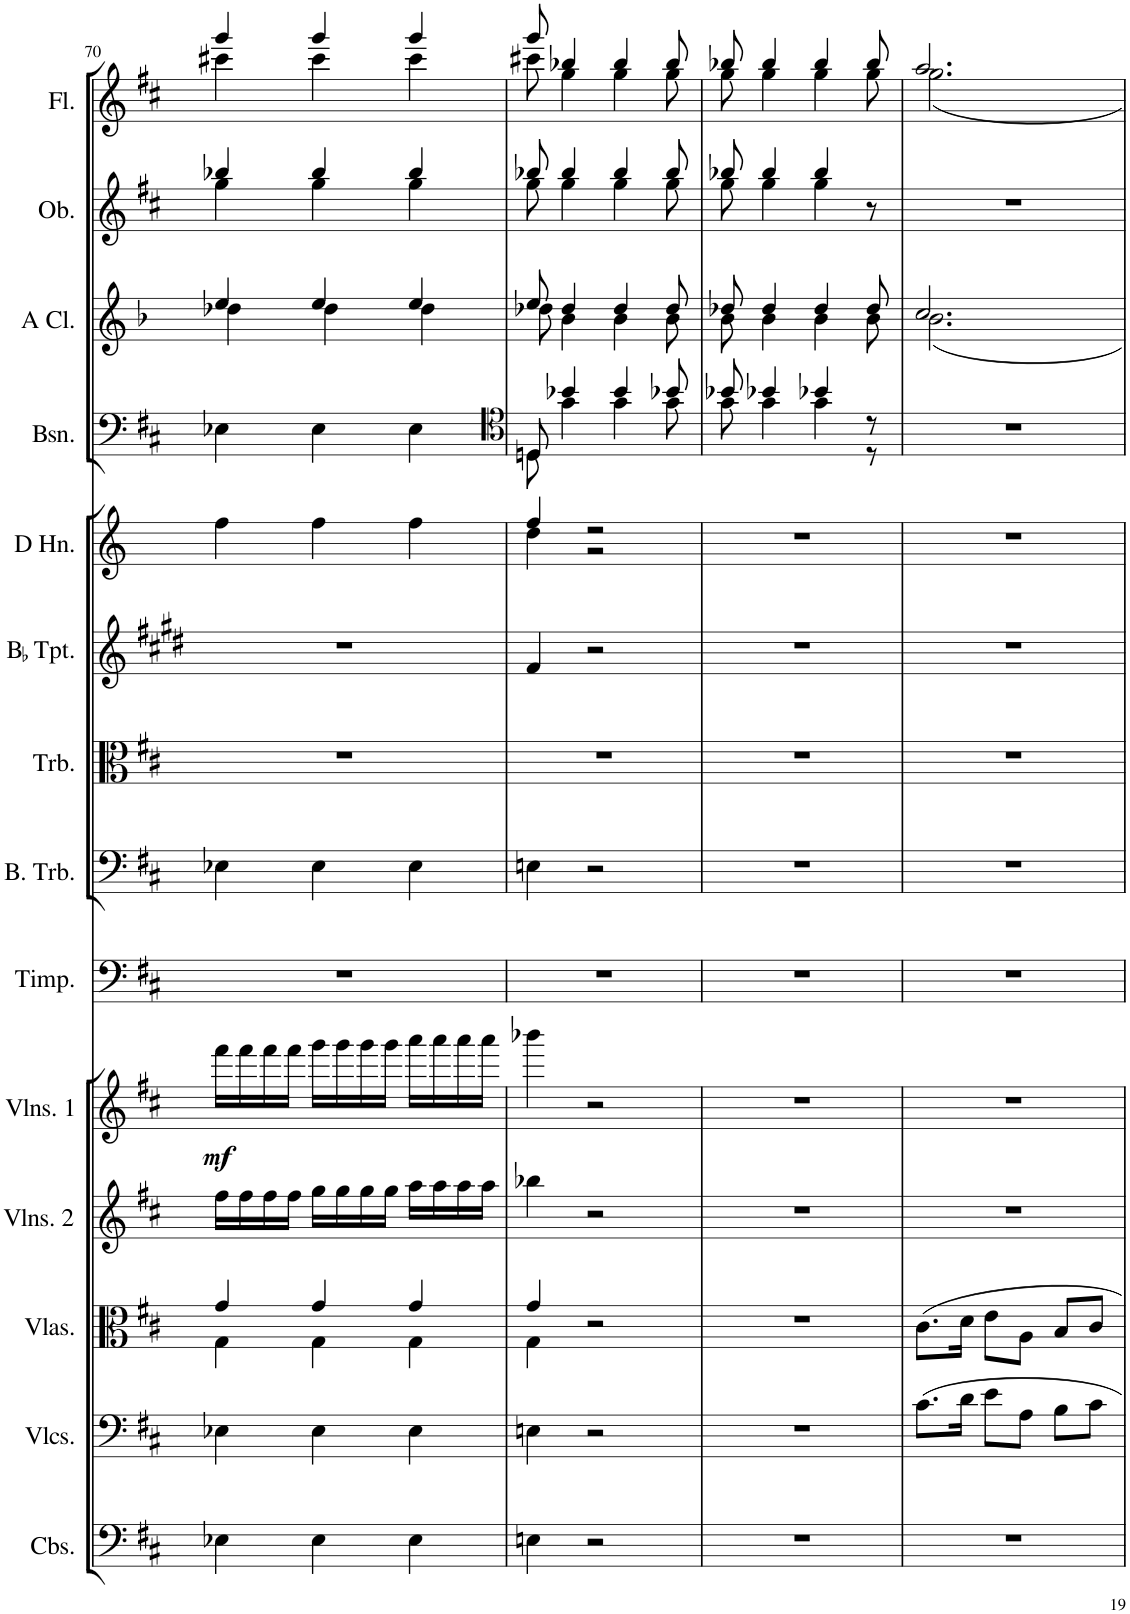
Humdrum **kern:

**kern	**kern	**kern	**kern	**kern	**dynam	**kern	**kern	**kern	**kern	**kern	**kern	**kern	**kern	**kern
*part14	*part13	*part12	*part11	*part10	*part10	*part9	*part8	*part7	*part6	*part5	*part4	*part3	*part2	*part1
*staff14	*staff13	*staff12	*staff11	*staff10	*staff10	*staff9	*staff8	*staff7	*staff6	*staff5	*staff4	*staff3	*staff2	*staff1
*I"Contrabasses	*I"Violoncellos	*I"Violas	*I"Violins 2	*I"Violins 1	*	*I"Timpani	*I"Bass Trombone	*I"Trombone	*I"BaccidentalFlat Trumpet	*I"D Horn	*I"Bassoon	*I"A Clarinet	*I"Oboe	*I"Flute
*I'Cbs.	*I'Vlcs.	*I'Vlas.	*I'Vlns. 2	*I'Vlns. 1	*	*I'Timp.	*I'B. Trb.	*I'Trb.	*I'BaccidentalFlat Tpt.	*I'D Hn.	*I'Bsn.	*I'A Cl.	*I'Ob.	*I'Fl.
!!LO:PB:g=z
*clefF4	*clefF4	*clefC3	*clefG2	*clefG2	*	*clefF4	*clefF4	*clefC3	*clefG2	*clefG2	*clefF4	*clefG2	*clefG2	*clefG2
*Trd7c12	*	*	*	*	*	*	*	*	*Trd1c2	*Trd6c10	*	*Trd2c3	*	*
*k[f#c#]	*k[f#c#]	*k[f#c#]	*k[f#c#]	*k[f#c#]	*	*k[f#c#]	*k[f#c#]	*k[f#c#]	*k[f#c#g#d#]	*k[]	*k[f#c#]	*k[b-]	*k[f#c#]	*k[f#c#]
*M3/4	*M3/4	*M3/4	*M3/4	*M3/4	*	*M3/4	*M3/4	*M3/4	*M3/4	*M3/4	*M3/4	*M3/4	*M3/4	*M3/4
=70	=70	=70	=70	=70	=70	=70	=70	=70	=70	=70	=70	=70	=70	=70
*	*	*^	*	*	*	*	*	*	*	*	*	*^	*^	*^
!	!	!	!	!	!	!LO:DY:b	!	!	!	!	!	!	!	!	!	!	!	!
4E-X\	4E-X\	4g/	4G\	16ff#\LL	16fff#\LL	mf	2.r	4E-X\	2.r	2.r	4ff\	4E-X\	4ee/	4dd-X\	4bb-X/	4gg\	4ggg/	4ccc#X\
.	.	.	.	16ff#\	16fff#\	.	.	.	.	.	.	.	.	.	.	.	.	.
.	.	.	.	16ff#\	16fff#\	.	.	.	.	.	.	.	.	.	.	.	.	.
.	.	.	.	16ff#\JJ	16fff#\JJ	.	.	.	.	.	.	.	.	.	.	.	.	.
4E-\	4E-\	4g/	4G\	16gg\LL	16ggg\LL	.	.	4E-\	.	.	4ff\	4E-\	4ee/	4dd-\	4bb-/	4gg\	4ggg/	4ccc#\
.	.	.	.	16gg\	16ggg\	.	.	.	.	.	.	.	.	.	.	.	.	.
.	.	.	.	16gg\	16ggg\	.	.	.	.	.	.	.	.	.	.	.	.	.
.	.	.	.	16gg\JJ	16ggg\JJ	.	.	.	.	.	.	.	.	.	.	.	.	.
4E-\	4E-\	4g/	4G\	16aa\LL	16aaa\LL	.	.	4E-\	.	.	4ff\	4E-\	4ee/	4dd-\	4bb-/	4gg\	4ggg/	4ccc#\
.	.	.	.	16aa\	16aaa\	.	.	.	.	.	.	.	.	.	.	.	.	.
.	.	.	.	16aa\	16aaa\	.	.	.	.	.	.	.	.	.	.	.	.	.
.	.	.	.	16aa\JJ	16aaa\JJ	.	.	.	.	.	.	.	.	.	.	.	.	.
=71	=71	=71	=71	=71	=71	=71	=71	=71	=71	=71	=71	=71	=71	=71	=71	=71	=71	=71
*	*	*	*	*	*	*	*	*	*	*	*	*clefC4	*	*	*	*	*	*
*	*	*	*	*	*	*	*	*	*	*	*^	*^	*	*	*	*	*	*
4En\	4En\	4g/	4G\	4bb-X\	4bbb-X\	.	2.r	4En\	2.r	4f#/	4ff/	4dd\	8Dn/	8D\	8ee/	8dd-X\	8bb-X/	8gg\	8ggg/	8ccc#X\
.	.	.	.	.	.	.	.	.	.	.	.	.	4b-X/	4g\	4dd-/	4b-\	4bb-/	4gg\	4bb-X/	4gg\
2r	2r	2r	2ryy	2r	2r	.	.	2r	.	2r	2r	2r	.	.	.	.	.	.	.	.
.	.	.	.	.	.	.	.	.	.	.	.	.	4b-/	4g\	4dd-/	4b-\	4bb-/	4gg\	4bb-/	4gg\
.	.	.	.	.	.	.	.	.	.	.	.	.	8b-X/	8g\	8dd-/	8b-\	8bb-/	8gg\	8bb-/	8gg\
*	*	*v	*v	*	*	*	*	*	*	*	*v	*v	*	*	*	*	*	*	*	*
=72	=72	=72	=72	=72	=72	=72	=72	=72	=72	=72	=72	=72	=72	=72	=72	=72	=72	=72
2.r	2.r	2.r	2.r	2.r	.	2.r	2.r	2.r	2.r	2.r	8b-X/	8g\	8dd-X/	8b-\	8bb-X/	8gg\	8bb-X/	8gg\
.	.	.	.	.	.	.	.	.	.	.	4b-X/	4g\	4dd-/	4b-\	4bb-/	4gg\	4bb-/	4gg\
.	.	.	.	.	.	.	.	.	.	.	4b-X/	4g\	4dd-/	4b-\	4bb-/	4gg\	4bb-/	4gg\
.	.	.	.	.	.	.	.	.	.	.	8r	8r	8dd-/	8b-\	8r	8ryy	8bb-/	8gg\
*	*	*	*	*	*	*	*	*	*	*	*v	*v	*	*	*v	*v	*	*
=73	=73	=73	=73	=73	=73	=73	=73	=73	=73	=73	=73	=73	=73	=73	=73	=73
2.r	8.c#\L	8.c#\L	2.r	2.r	.	2.r	2.r	2.r	2.r	2.r	2.r	2.cc/	2.b-\	2.r	2.aa/	2.gg\
.	16d\Jk	16d\Jk	.	.	.	.	.	.	.	.	.	.	.	.	.	.
.	8e\L	8e\L	.	.	.	.	.	.	.	.	.	.	.	.	.	.
.	8A\J	8A\J	.	.	.	.	.	.	.	.	.	.	.	.	.	.
.	8B\L	8B/L	.	.	.	.	.	.	.	.	.	.	.	.	.	.
.	8c#\J	8c#/J	.	.	.	.	.	.	.	.	.	.	.	.	.	.
*	*	*	*	*	*	*	*	*	*	*	*	*v	*v	*	*v	*v
=	=	=	=	=	=	=	=	=	=	=	=	=	=	=
*-	*-	*-	*-	*-	*-	*-	*-	*-	*-	*-	*-	*-	*-	*-
